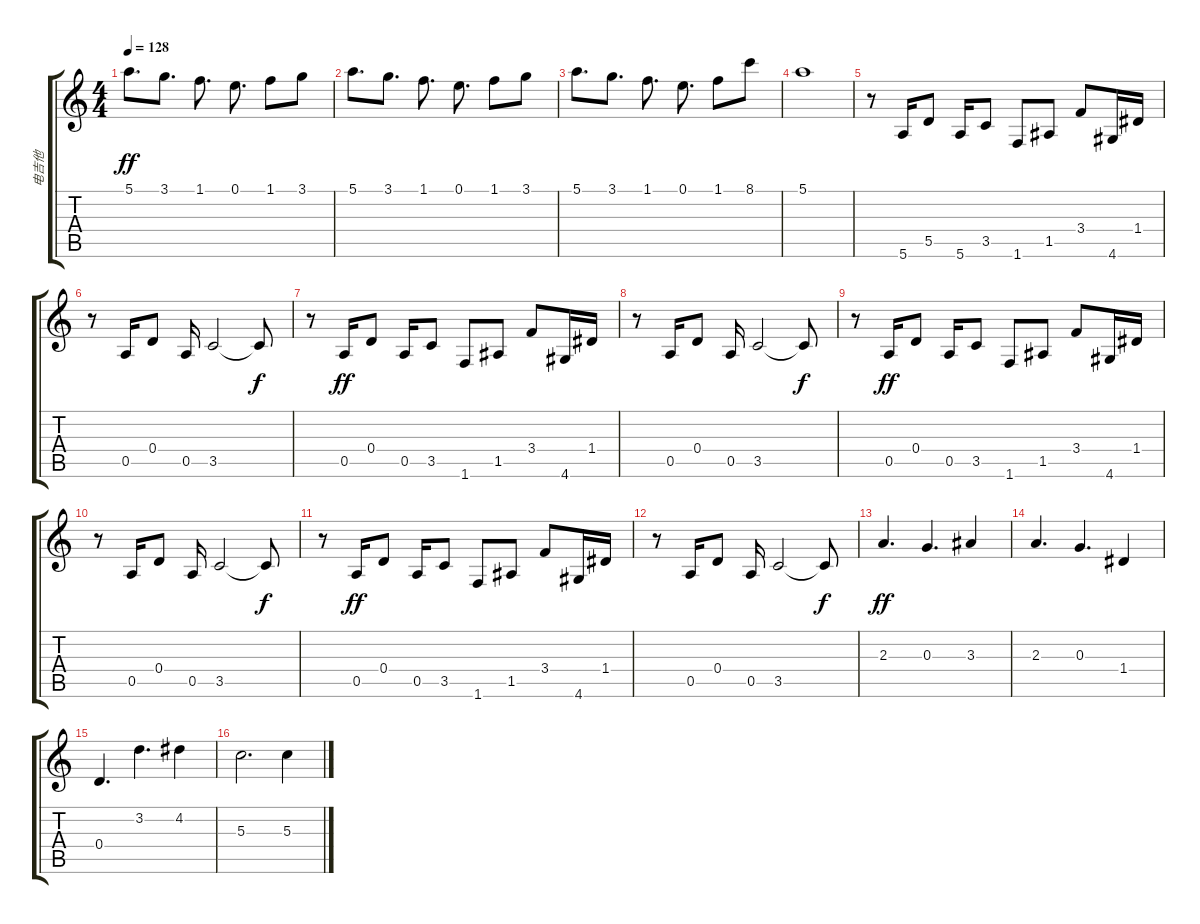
\track ("电吉他" "电吉他") {instrument overdrivenguitar}
\staff {score tabs}
\tuning (E4 B3 G3 D3 A2 E2) {hide}
\ts (4 4)
\tempo 128
\clef g2
\ks c
5.1.8{d dy ff} 3.1.8{d} 1.1.8{d} 0.1.8{d} 1.1.8 3.1.8 |
5.1.8{d} 3.1.8{d} 1.1.8{d} 0.1.8{d} 1.1.8 3.1.8 |
5.1.8{d} 3.1.8{d} 1.1.8{d} 0.1.8{d} 1.1.8 8.1.8 |
5.1.1 |
r.8{instrument overdrivenguitar} 5.6.16 5.5.8 5.6.16 3.5.8 1.6.8 1.5.8 3.4.8 4.6.16 1.4.16 |
r.8 0.5.16 0.4.8 0.5.16 3.5.2 3.5{t}.8{dy f} |
r.8 0.5.16{dy ff} 0.4.8 0.5.16 3.5.8 1.6.8 1.5.8 3.4.8 4.6.16 1.4.16 |
r.8 0.5.16 0.4.8 0.5.16 3.5.2 3.5{t}.8{dy f} |
r.8 0.5.16{dy ff} 0.4.8 0.5.16 3.5.8 1.6.8 1.5.8 3.4.8 4.6.16 1.4.16 |
r.8 0.5.16 0.4.8 0.5.16 3.5.2 3.5{t}.8{dy f} |
r.8 0.5.16{dy ff} 0.4.8 0.5.16 3.5.8 1.6.8 1.5.8 3.4.8 4.6.16 1.4.16 |
r.8 0.5.16 0.4.8 0.5.16 3.5.2 3.5{t}.8{dy f} |
2.3.4{d dy ff instrument overdrivenguitar} 0.3.4{d} 3.3.4 |
2.3.4{d} 0.3.4{d} 1.4.4 |
0.4.4{d} 3.2.4{d} 4.2.4 |
5.3.2{d} 5.3.4
